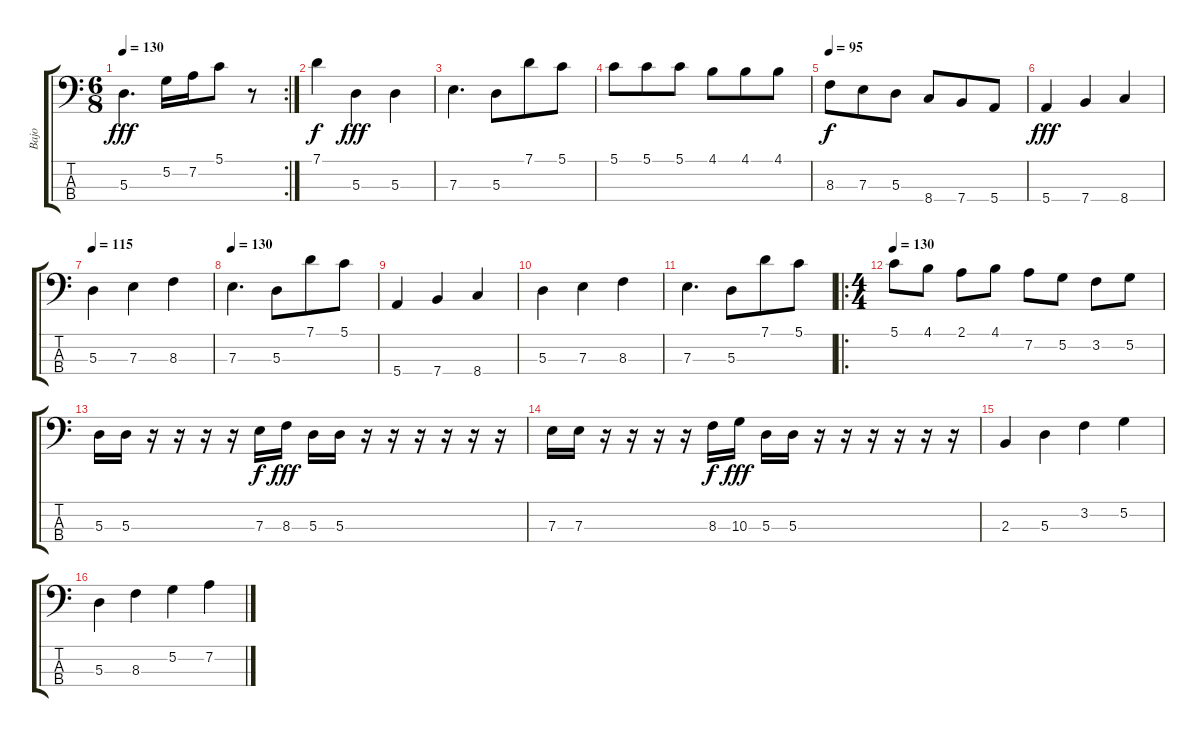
\track ("Bajo" "Bajo") {instrument electricbassfinger}
\staff {score tabs}
\tuning (G2 D2 A1 E1) {hide}
\rc 2
\ts (6 8)
\tempo 130
\clef f4
\ks c
5.3.4{d dy fff} 5.2.16 7.2.16 5.1.8 r.8 |
7.1.4{dy f} 5.3.4{dy fff} 5.3.4 |
7.3.4{d} 5.3.8 7.1.8 5.1.8 |
5.1.8 5.1.8 5.1.8 4.1.8 4.1.8 4.1.8 |
\tempo 95
8.3.8{dy f} 7.3.8 5.3.8 8.4.8 7.4.8 5.4.8 |
5.4.4{dy fff} 7.4.4 8.4.4 |
\tempo 115
5.3.4 7.3.4 8.3.4 |
\tempo 130
7.3.4{d} 5.3.8 7.1.8 5.1.8 |
5.4.4 7.4.4 8.4.4 |
5.3.4 7.3.4 8.3.4 |
7.3.4{d} 5.3.8 7.1.8 5.1.8 |
\ro
\ts (4 4)
\tempo 130
5.1.8 4.1.8 2.1.8 4.1.8 7.2.8 5.2.8 3.2.8 5.2.8 |
5.3.16 5.3.16 r.16 r.16 r.16 r.16 7.3.16{dy f} 8.3.16{dy fff} 5.3.16 5.3.16 r.16 r.16 r.16 r.16 r.16 r.16 |
7.3.16 7.3.16 r.16 r.16 r.16 r.16 8.3.16{dy f} 10.3.16{dy fff} 5.3.16 5.3.16 r.16 r.16 r.16 r.16 r.16 r.16 |
2.3.4 5.3.4 3.2.4 5.2.4 |
5.3.4 8.3.4 5.2.4 7.2.4
